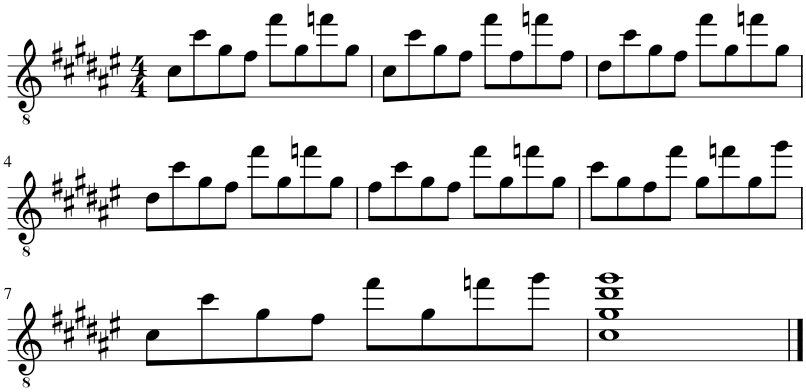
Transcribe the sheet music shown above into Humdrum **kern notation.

**kern
*part1
*staff1
*I"Electric Guitar
*I'El. Guit.
*clefGv2
*k[f#c#g#d#a#e#]
*M4/4
=1
8c#\L
8cc#\
8g#\
8f#\J
8ff#\L
8g#\
8ffn\
8g#\J
=2
8c#\L
8cc#\
8g#\
8f#\J
8ff#\L
8f#\
8ffn\
8f#\J
=3
8d#\L
8cc#\
8g#\
8f#\J
8ff#\L
8g#\
8ffn\
8g#\J
!!LO:LB:g=z
=4
8d#\L
8cc#\
8g#\
8f#\J
8ff#\L
8g#\
8ffn\
8g#\J
=5
8f#\L
8cc#\
8g#\
8f#\J
8ff#\L
8g#\
8ffn\
8g#\J
=6
8cc#\L
8g#\
8f#\
8ff#\J
8g#\L
8ffn\
8g#\
8gg#\J
!!LO:LB:g=z
=7
8c#\L
8cc#\
8g#\
8f#\J
8ff#\L
8g#\
8ffn\
8gg#\J
=8
1c# 1g# 1dd# 1gg#
==
*-
